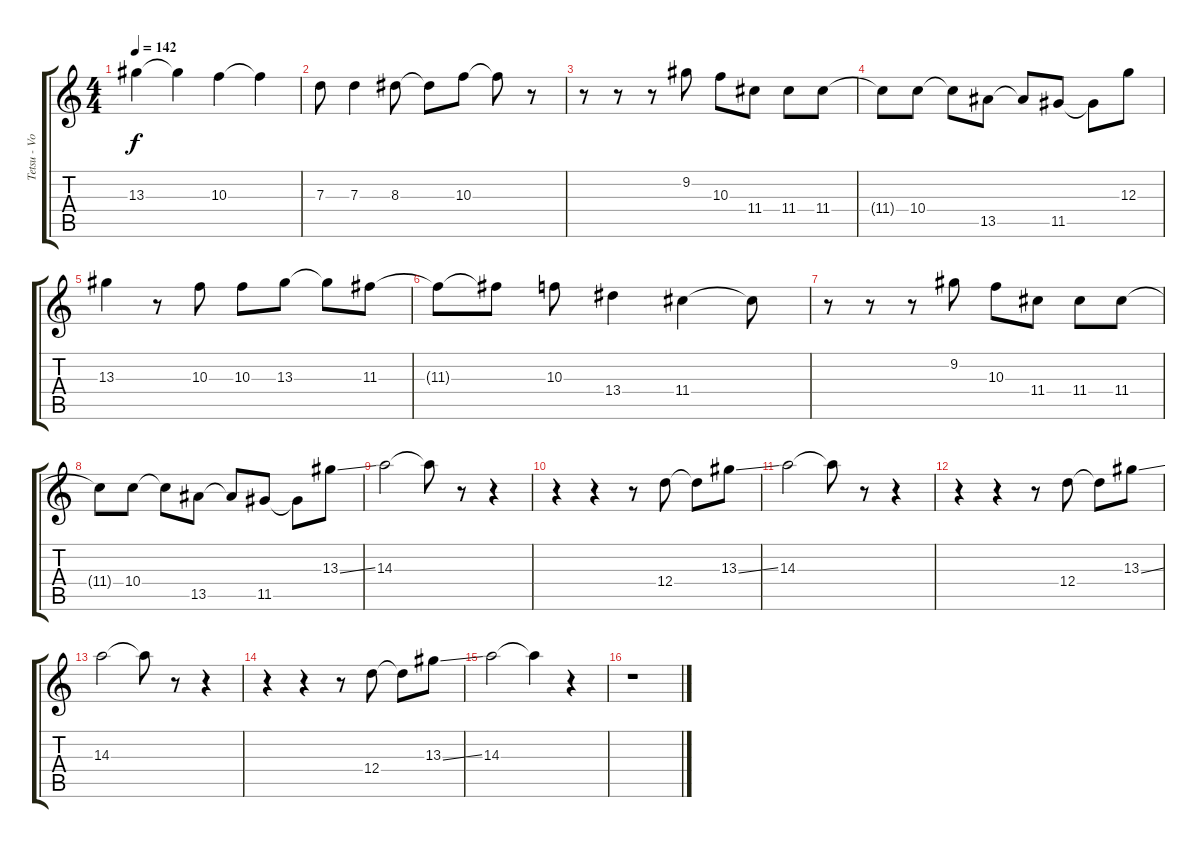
\track ("Tetsu - Vocals" "Tetsu - Vo") {instrument electricguitarjazz}
\staff {score tabs}
\tuning (E4 B3 G3 D3 A2 E2) {hide}
\ts (4 4)
\tempo 142
\clef g2
\ks c
13.3.4{dy f} 13.3{t}.4 10.3.4 10.3{t}.4 |
7.3.8 7.3.4 8.3.8 8.3{t}.8 10.3.8 10.3{t}.8 r.8 |
r.8 r.8 r.8 9.2.8 10.3.8 11.4.8 11.4.8 11.4.8 |
11.4{t}.8 10.4.8 10.4{t}.8 13.5.8 13.5{t}.8 11.5.8 11.5{t}.8 12.3.8 |
13.3.4 r.8 10.3.8 10.3.8 13.3.8 13.3{t}.8 11.3.8 |
11.3{t}.8 11.3{t}.8 10.3.8 13.4.4 11.4.4 11.4{t}.8 |
r.8 r.8 r.8 9.2.8 10.3.8 11.4.8 11.4.8 11.4.8 |
11.4{t}.8 10.4.8 10.4{t}.8 13.5.8 13.5{t}.8 11.5.8 11.5{t}.8 13.3{ss}.8 |
14.3.2 14.3{t}.8 r.8 r.4 |
r.4 r.4 r.8 12.4.8 12.4{t}.8 13.3{ss}.8 |
14.3.2 14.3{t}.8 r.8 r.4 |
r.4 r.4 r.8 12.4.8 12.4{t}.8 13.3{ss}.8 |
14.3.2 14.3{t}.8 r.8 r.4 |
r.4 r.4 r.8 12.4.8 12.4{t}.8 13.3{ss}.8 |
14.3.2 14.3{t}.4 r.4 |
r.1
